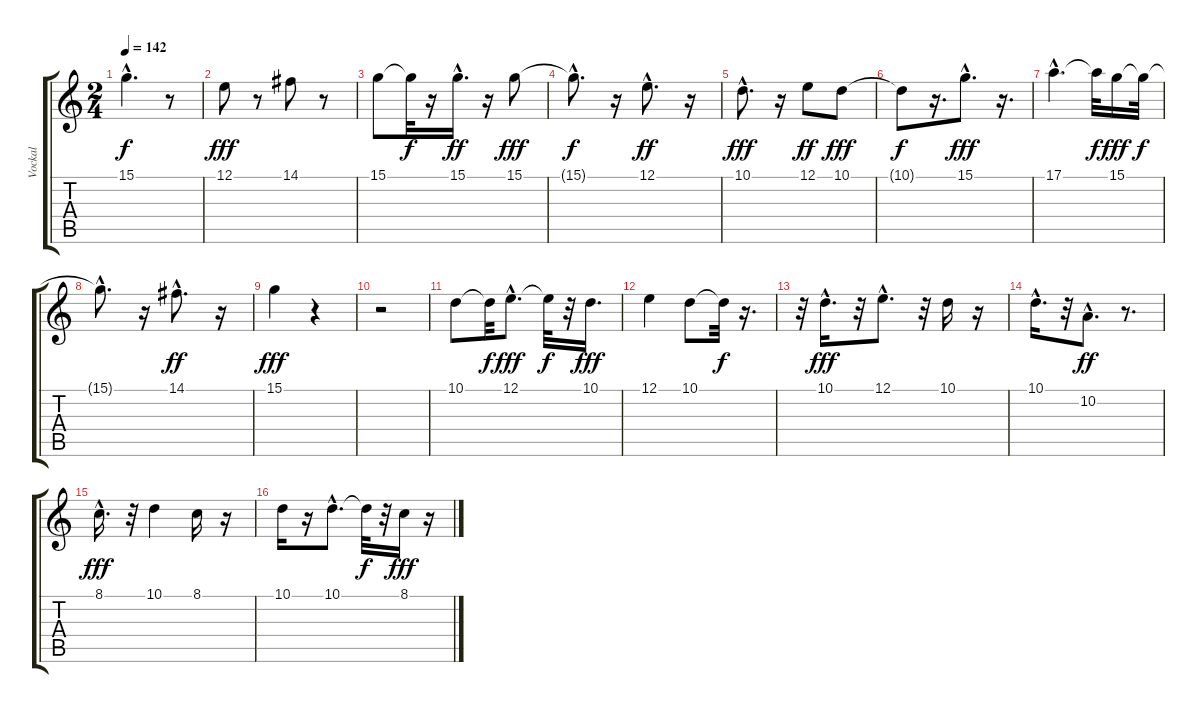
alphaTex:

\track ("Vockal" "Vockal") {instrument fx4atmosphere}
\staff {score tabs}
\tuning (E4 B3 G3 D3 A2 E2) {hide}
\ts (2 4)
\tempo 142
\clef g2
\ks c
15.1{hac t}.4{d dy f} r.8 |
12.1.8{dy fff} r.8 14.1.8 r.8 |
15.1.8 15.1{t}.32{dy f} r.16 15.1{hac}.16{d dy ff} r.16 15.1.8{dy fff} |
15.1{hac t}.8{d dy f} r.16 12.1{hac}.8{d dy ff} r.16 |
10.1{hac}.8{d dy fff} r.16 12.1.8{dy ff} 10.1.8{dy fff} |
10.1{t}.8{dy f} r.16{d} 15.1{hac}.8{d dy fff} r.16{d} |
17.1{hac}.4{d} 17.1{t}.32{dy f} 15.1.16{dy fff} 15.1{t}.32{dy f} |
15.1{hac t}.8{d} r.16 14.1{hac}.8{d dy ff} r.16 |
15.1.4{dy fff} r.4 |
r.2 |
10.1.8 10.1{t}.32{dy f} 12.1{hac}.8{d dy fff} 12.1{t}.32{dy f} r.32 10.1.16{d dy fff} |
12.1.4 10.1.8 10.1{t}.32{dy f} r.16{d} |
r.32 10.1{hac}.16{d dy fff} r.32 12.1{hac}.8{d} r.32 10.1.16 r.16 |
10.1{hac}.16{d} r.32 10.2{hac}.8{d dy ff} r.8{d} |
8.1{hac}.16{d dy fff} r.32 10.1.4 8.1.16 r.16 |
10.1.16 r.16 10.1{hac}.8{d} 10.1{t}.32{dy f} r.32 8.1.16{dy fff} r.16
